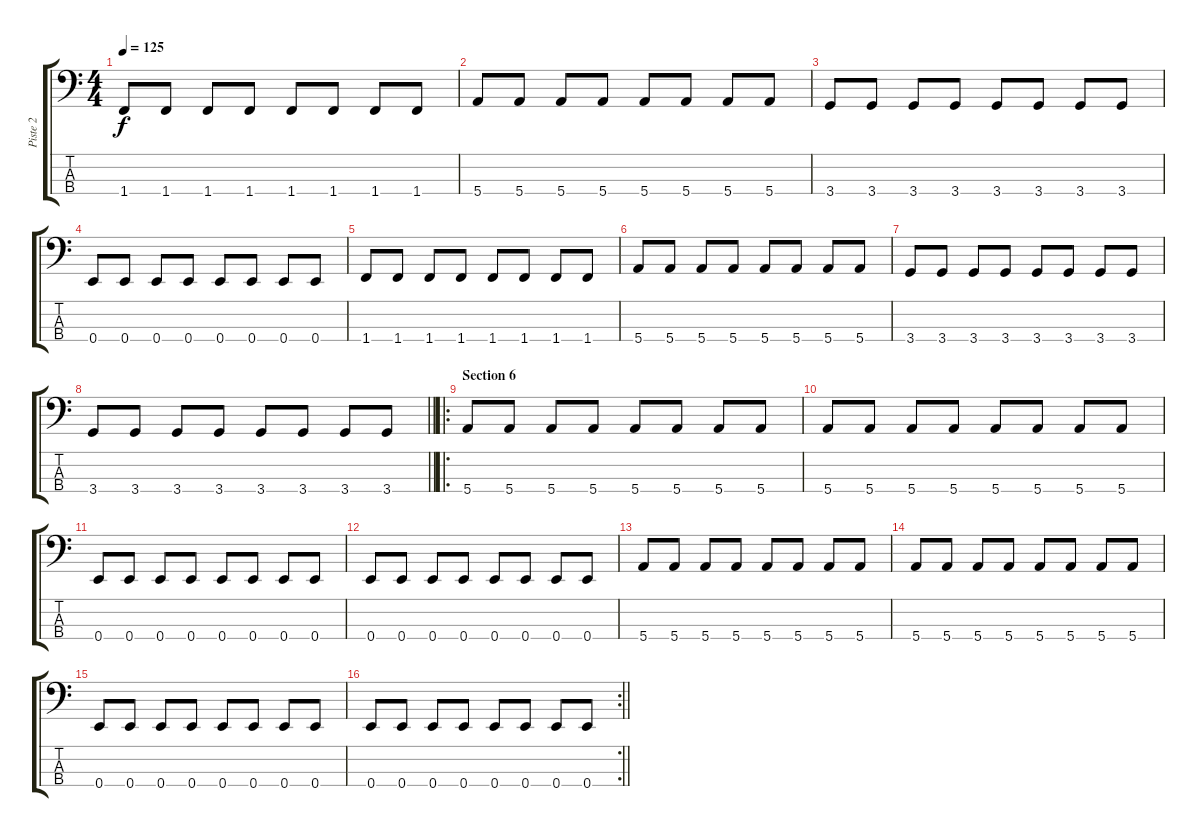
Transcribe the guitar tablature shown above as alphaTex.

\track ("Piste 2" "Piste 2") {instrument electricbassfinger}
\staff {score tabs}
\tuning (G2 D2 A1 E1) {hide}
\ts (4 4)
\tempo 125
\clef f4
\ks c
1.4.8{dy f} 1.4.8 1.4.8 1.4.8 1.4.8 1.4.8 1.4.8 1.4.8 |
5.4.8 5.4.8 5.4.8 5.4.8 5.4.8 5.4.8 5.4.8 5.4.8 |
3.4.8 3.4.8 3.4.8 3.4.8 3.4.8 3.4.8 3.4.8 3.4.8 |
0.4.8 0.4.8 0.4.8 0.4.8 0.4.8 0.4.8 0.4.8 0.4.8 |
1.4.8 1.4.8 1.4.8 1.4.8 1.4.8 1.4.8 1.4.8 1.4.8 |
5.4.8 5.4.8 5.4.8 5.4.8 5.4.8 5.4.8 5.4.8 5.4.8 |
3.4.8 3.4.8 3.4.8 3.4.8 3.4.8 3.4.8 3.4.8 3.4.8 |
\barLineRight lightlight
3.4.8 3.4.8 3.4.8 3.4.8 3.4.8 3.4.8 3.4.8 3.4.8 |
\ro
\section ("" "Section 6")
5.4.8 5.4.8 5.4.8 5.4.8 5.4.8 5.4.8 5.4.8 5.4.8 |
5.4.8 5.4.8 5.4.8 5.4.8 5.4.8 5.4.8 5.4.8 5.4.8 |
0.4.8 0.4.8 0.4.8 0.4.8 0.4.8 0.4.8 0.4.8 0.4.8 |
0.4.8 0.4.8 0.4.8 0.4.8 0.4.8 0.4.8 0.4.8 0.4.8 |
5.4.8 5.4.8 5.4.8 5.4.8 5.4.8 5.4.8 5.4.8 5.4.8 |
5.4.8 5.4.8 5.4.8 5.4.8 5.4.8 5.4.8 5.4.8 5.4.8 |
0.4.8 0.4.8 0.4.8 0.4.8 0.4.8 0.4.8 0.4.8 0.4.8 |
\rc 2
\barLineRight lightlight
0.4.8 0.4.8 0.4.8 0.4.8 0.4.8 0.4.8 0.4.8 0.4.8
